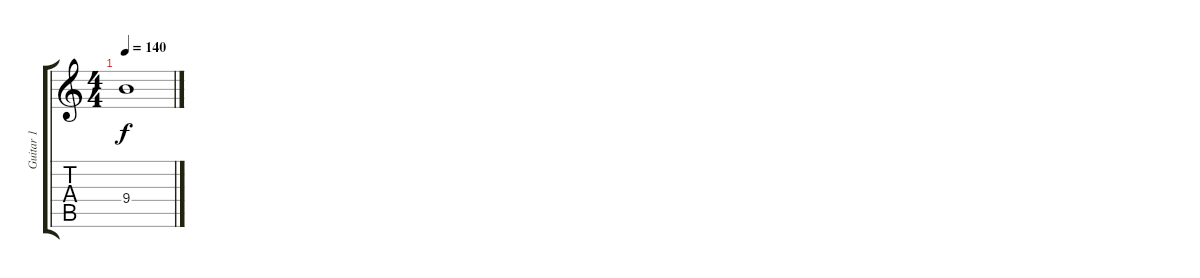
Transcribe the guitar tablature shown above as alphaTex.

\track ("Guitar 1" "Guitar 1") {instrument distortionguitar}
\staff {score tabs}
\tuning (E4 B3 G3 D3 A2 E2) {hide}
\ts (4 4)
\tempo 140
\clef g2
\ks c
9.4{t}.1{dy f}
